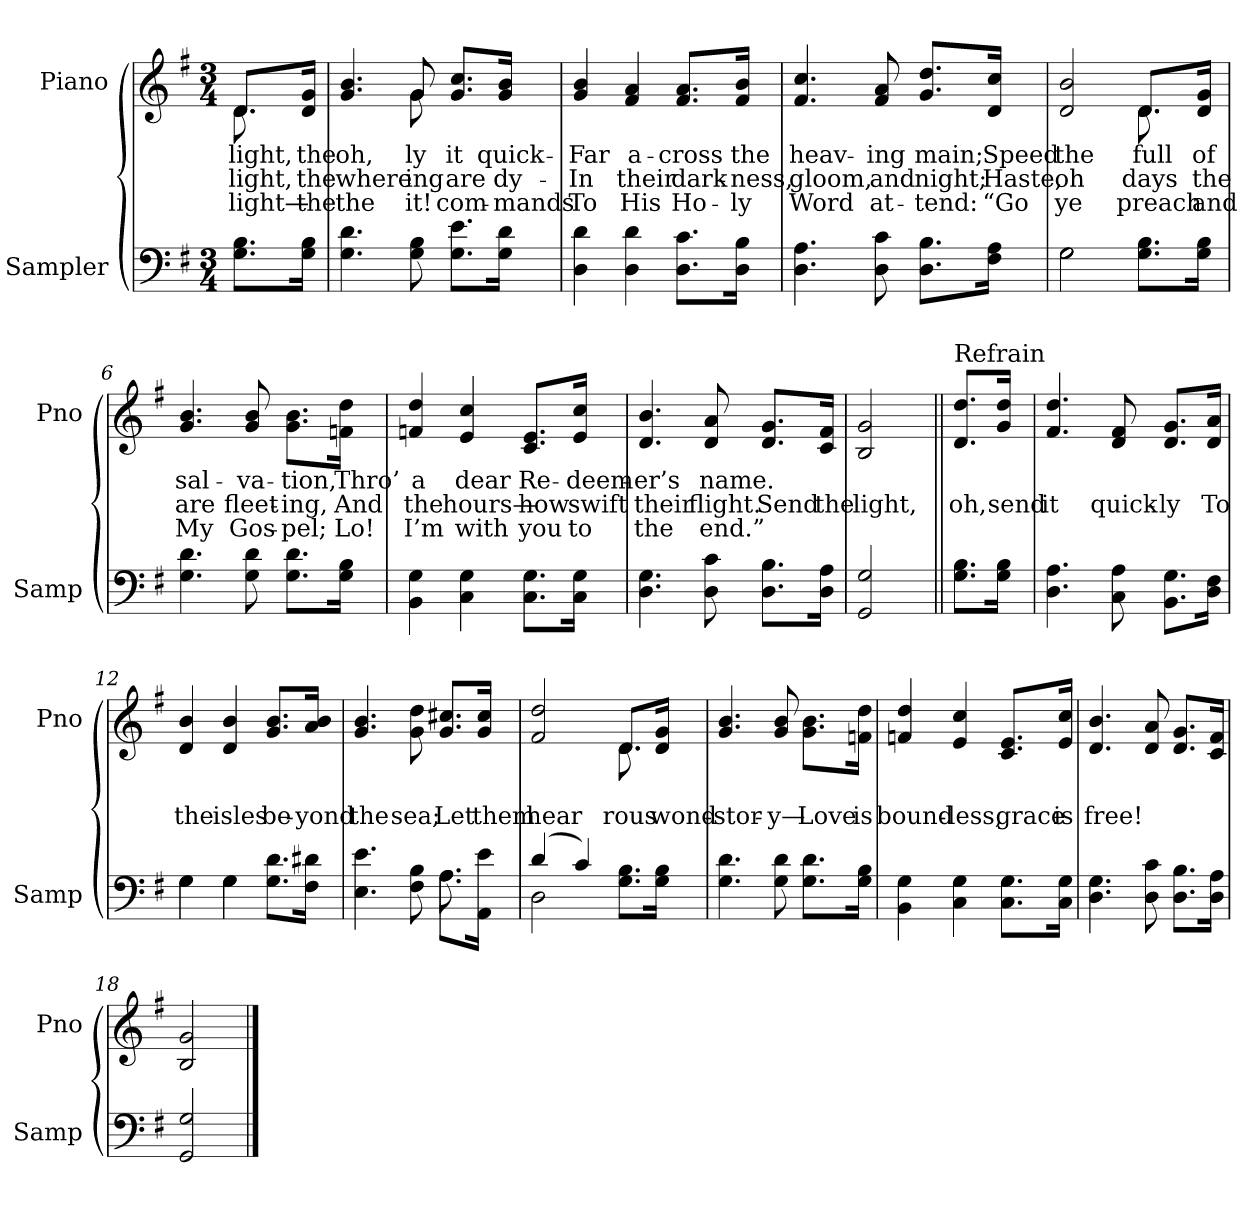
**kern	**kern	**text	**text	**text
*part2	*part1	*part1	*part1	*part1
*staff2	*staff1	*staff1	*staff1	*staff1
*I"Sampler	*I"Piano	*	*	*
*I'Samp	*I'Pno	*	*	*
*clefF4	*clefG2	*	*	*
*k[f#]	*k[f#]	*	*	*
*G:	*G:	*	*	*
*M3/4	*M3/4	*	*	*
=1	=1	=1	=1	=1
*	*^	*	*	*
8.G\ 8.B\L	8.d/L	8.d	light,	light,	light—
16G\ 16B\Jk	16d/ 16g/Jk	16ryy	the	the	the
=2	=2	=2	=2	=2	=2
4.G 4.d	4.g 4.b	4.ryy	oh,	where	the
8G 8B	8g/	8g	-ly	-ing	it!
8.G\ 8.e\L	8.g/ 8.cc/L	4ryy	it	are	com-
16G\ 16d\Jk	16g/ 16b/Jk	.	quick-	dy-	-mands
*	*v	*v	*	*	*
=3	=3	=3	=3	=3
4D 4d	4g 4b	Far	In	To
4D 4d	4f# 4a	a-	their	His
8.D\ 8.c\L	8.f#/ 8.a/L	-cross	dark-	Ho-
16D\ 16B\Jk	16f#/ 16b/Jk	the	-ness,	-ly
=4	=4	=4	=4	=4
4.D 4.A	4.f# 4.cc	heav-	gloom,	Word
8D 8c	8f# 8a	-ing	and	at-
8.D\ 8.B\L	8.g/ 8.dd/L	main;	night;	-tend:
16F#\ 16A\Jk	16d/ 16cc/Jk	Speed	Haste,	“Go
=5	=5	=5	=5	=5
*^	*^	*	*	*
2G\	2G	2d 2b	2ryy	the	oh	ye
8.G\ 8.B\L	4ryy	8.d/L	8.d	full	days	preach
16G\ 16B\Jk	.	16d/ 16g/Jk	16ryy	of	the	and
*v	*v	*	*	*	*	*
*	*v	*v	*	*	*
=6	=6	=6	=6	=6
4.G 4.d	4.g 4.b	sal-	are	My
8G 8d	8g 8b	-va-	fleet-	Gos-
8.G\ 8.d\L	8.g\ 8.b\L	-tion,	-ing,	-pel;
16G\ 16B\Jk	16fn\ 16dd\Jk	Thro’	And	Lo!
=7	=7	=7	=7	=7
4BB 4G	4fn 4dd	a	the	I’m
4C 4G	4e 4cc	dear	hours—	with
8.C\ 8.G\L	8.c/ 8.e/L	Re-	how	you
16C\ 16G\Jk	16e/ 16cc/Jk	-deem-	swift	to
=8	=8	=8	=8	=8
4.D 4.G	4.d 4.b	-er’s	their	the
8D 8c	8d 8a	name.	flight.	end.”
8.D\ 8.B\L	8.d/ 8.g/L	.	Send	.
16D\ 16A\Jk	16c/ 16f#/Jk	.	the	.
=9	=9	=9	=9	=9
2GG 2G	2B 2g	.	light,	.
=10||	=10||	=10||	=10||	=10||
!	!LO:TX:t=Refrain	!	!	!
8.G\ 8.B\L	8.d/ 8.dd/L	.	oh,	.
16G\ 16B\Jk	16g/ 16dd/Jk	.	send	.
=11	=11	=11	=11	=11
4.D 4.A	4.f# 4.dd	.	it	.
8C 8A	8d 8f#	.	quick-	.
8.BB\ 8.G\L	8.d/ 8.g/L	.	-ly	.
16D\ 16F#\Jk	16d/ 16a/Jk	.	To	.
=12	=12	=12	=12	=12
*^	*	*	*	*
4G\	4G	4d 4b	.	the	.
4G\	4G	4d 4b	.	isles	.
8.G\ 8.d\L	4ryy	8.g/ 8.b/L	.	be-	.
16F#\ 16d#X\Jk	.	16a/ 16b/Jk	.	-yond	.
=13	=13	=13	=13	=13	=13
4.E 4.e	2ryy	4.g 4.b	.	the	.
8F# 8B	.	8g 8dd	.	sea;	.
8.A\L	8.A	8.g/ 8.cc#X/L	.	Let	.
16AA\ 16e\Jk	16ryy	16g/ 16cc#/Jk	.	them	.
=14	=14	=14	=14	=14	=14
*	*	*^	*	*	*
(4d/	2D	2f# 2dd	2ryy	.	hear	.
4c/)	.	.	.	.	.	.
8.G\ 8.B\L	4ryy	8.d/L	8.d	.	-rous	.
16G\ 16B\Jk	.	16d/ 16g/Jk	16ryy	.	wond-	.
*v	*v	*	*	*	*	*
*	*v	*v	*	*	*
=15	=15	=15	=15	=15
4.G 4.d	4.g 4.b	.	stor-	.
8G 8d	8g 8b	.	-y—	.
8.G\ 8.d\L	8.g\ 8.b\L	.	Love	.
16G\ 16B\Jk	16fn\ 16dd\Jk	.	is	.
=16	=16	=16	=16	=16
4BB 4G	4fn 4dd	.	bound-	.
4C 4G	4e 4cc	.	-less,	.
8.C\ 8.G\L	8.c/ 8.e/L	.	grace	.
16C\ 16G\Jk	16e/ 16cc/Jk	.	is	.
=17	=17	=17	=17	=17
4.D 4.G	4.d 4.b	.	free!	.
8D 8c	8d 8a	.	.	.
8.D\ 8.B\L	8.d/ 8.g/L	.	.	.
16D\ 16A\Jk	16c/ 16f#/Jk	.	.	.
=18	=18	=18	=18	=18
2GG 2G	2B/ 2g/	.	.	.
==	==	==	==	==
*-	*-	*-	*-	*-
